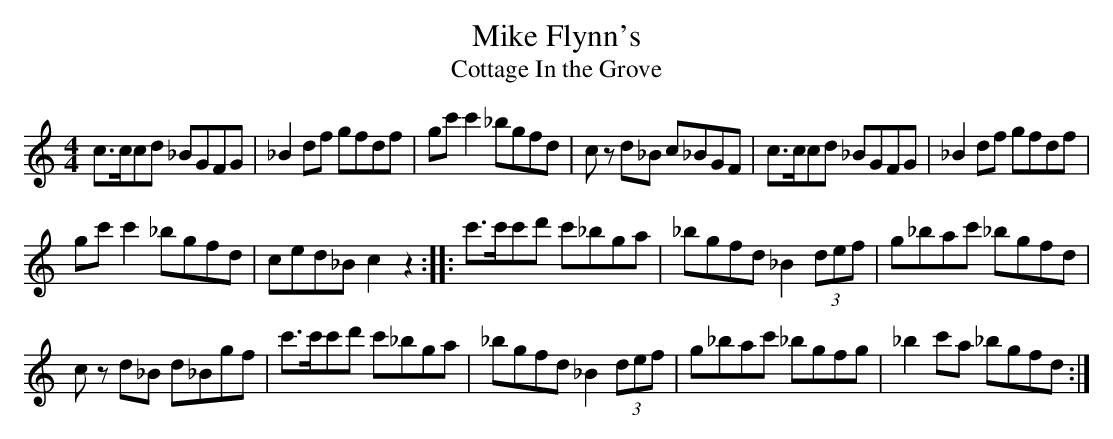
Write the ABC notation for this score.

X:1
T:Mike Flynn's
T:Cottage In the Grove
M:4/4
L:1/8
K:C major
c>ccd _BGFG|_B2 df gfdf|gc' c'2 _bgfd|c z d_B c_BGF|c>ccd _BGFG|\
_B2 df gfdf|
gc' c'2 _bgfd|ced_B c2 z2::c'>c'c'd' c'_bga|_bgfd _B2 (3def|\
g_bac' _bgfd|
c z d_B d_Bgf|c'>c'c'd' c'_bga|_bgfd _B2 (3def|g_bac' _bgfg|\
_b2 c'a _bgfd:|]
